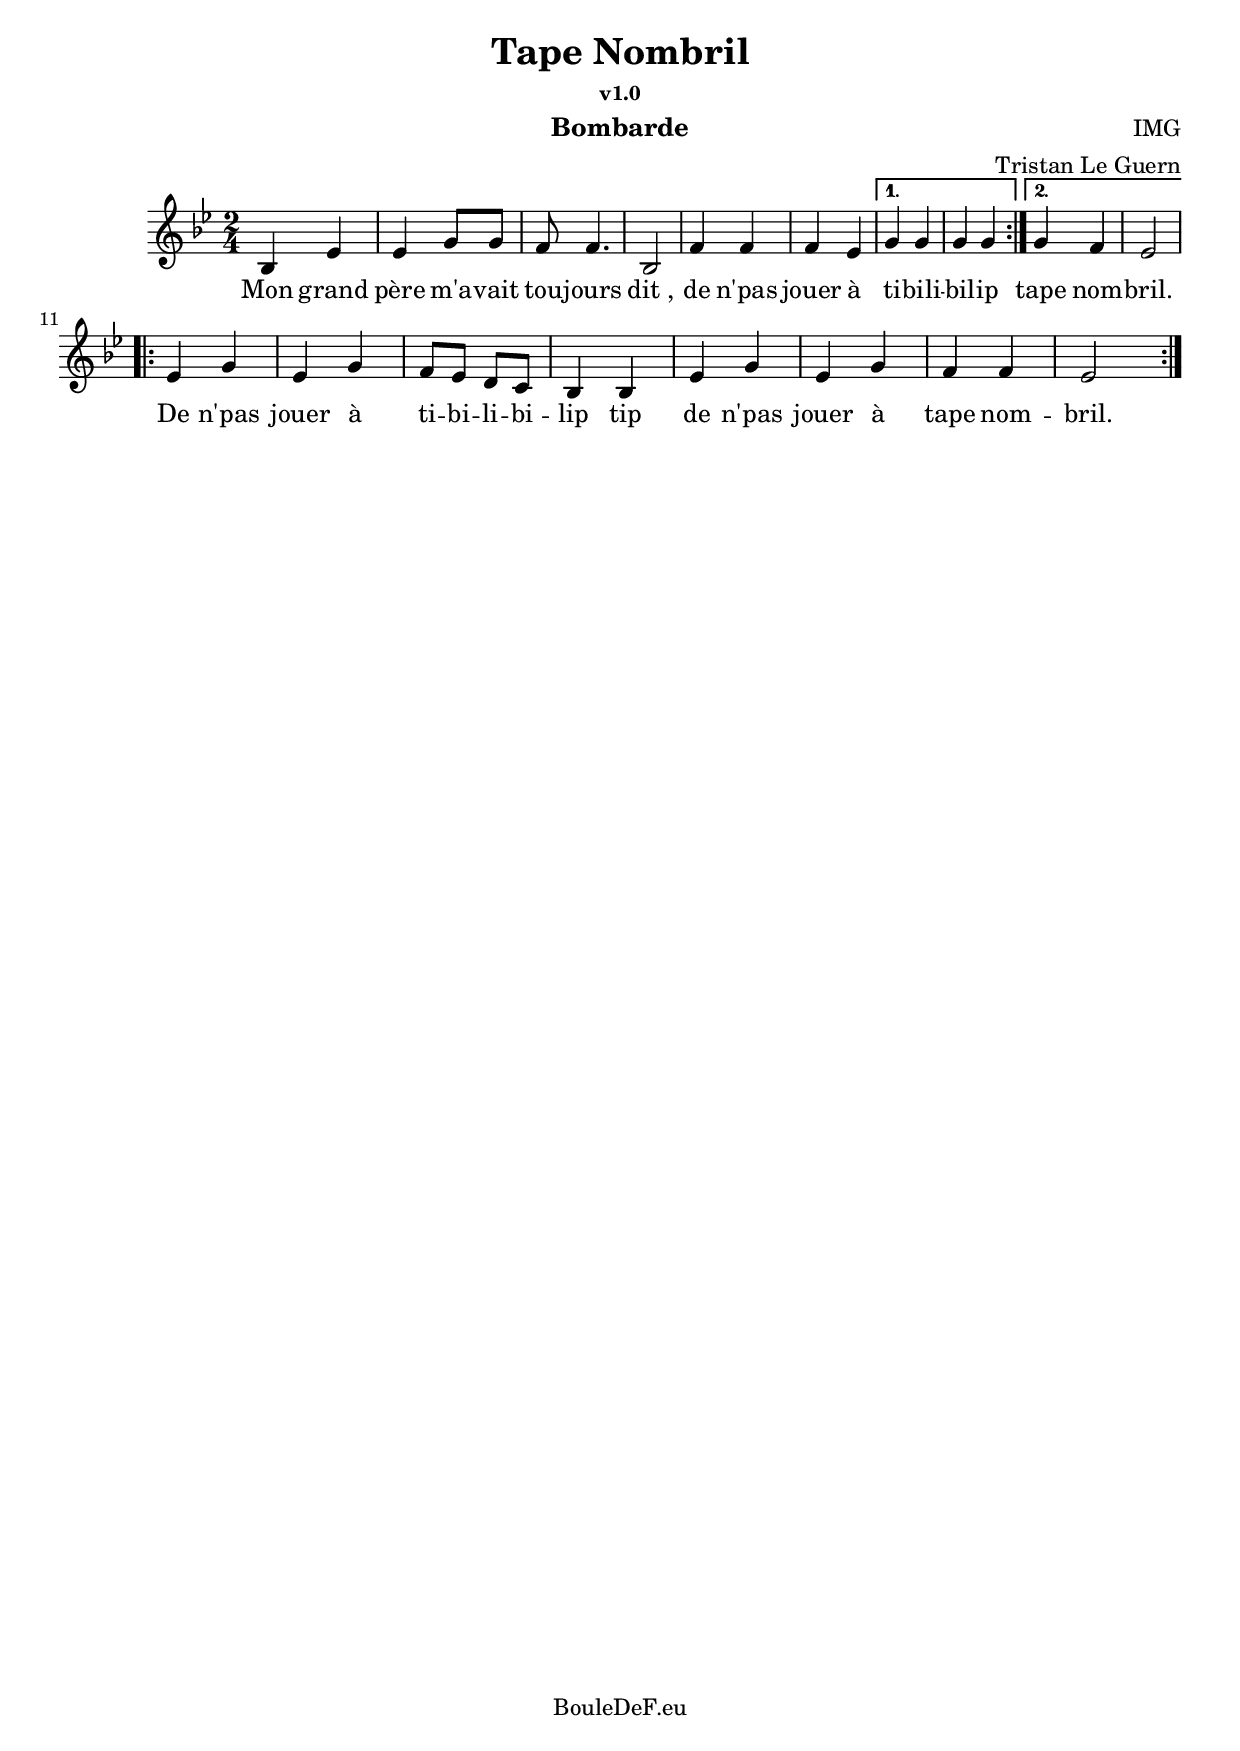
\version "2.16.0"
\include "italiano.ly"

\header {
	title = "Tape Nombril"
	subsubtitle = "v1.0"
	composer = "IMG"
	arranger = "Tristan Le Guern"
	instrument = "Bombarde"
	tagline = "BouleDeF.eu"
}

\score {
	\new Staff \relative si {
		\clef "treble"
		\key sib \major
		\time 2/4

		\repeat volta 2 {
			sib4 mib
			| mib sol8 sol
			| fa8 fa4.
			| sib,2
			| fa'4 fa
			| fa mib
		}
		\alternative {
			{| sol4 sol | sol sol}
			{| sol fa | mib2}
		} \break

		\repeat volta 2 {
			mib4 sol
			| mib sol
			| fa8 mib re do | sib4 sib
			| mib4 sol
			| mib sol
			| fa4 fa4 | mib2
		} \break
	}
	\addlyrics {
		Mon grand
		| père m'a -- vait
		| tou -- jours
		| dit_,
		| de n'pas
		| jouer à
		| ti -- bili --
		| bil -- ip
		| tape nom --
		| bril.

		De n'pas
		| jouer à
		| ti -- bi -- li -- bi -- 
		| lip tip
		| de n'pas
		| jouer à
		| tape nom --
		| bril.

	}
}
